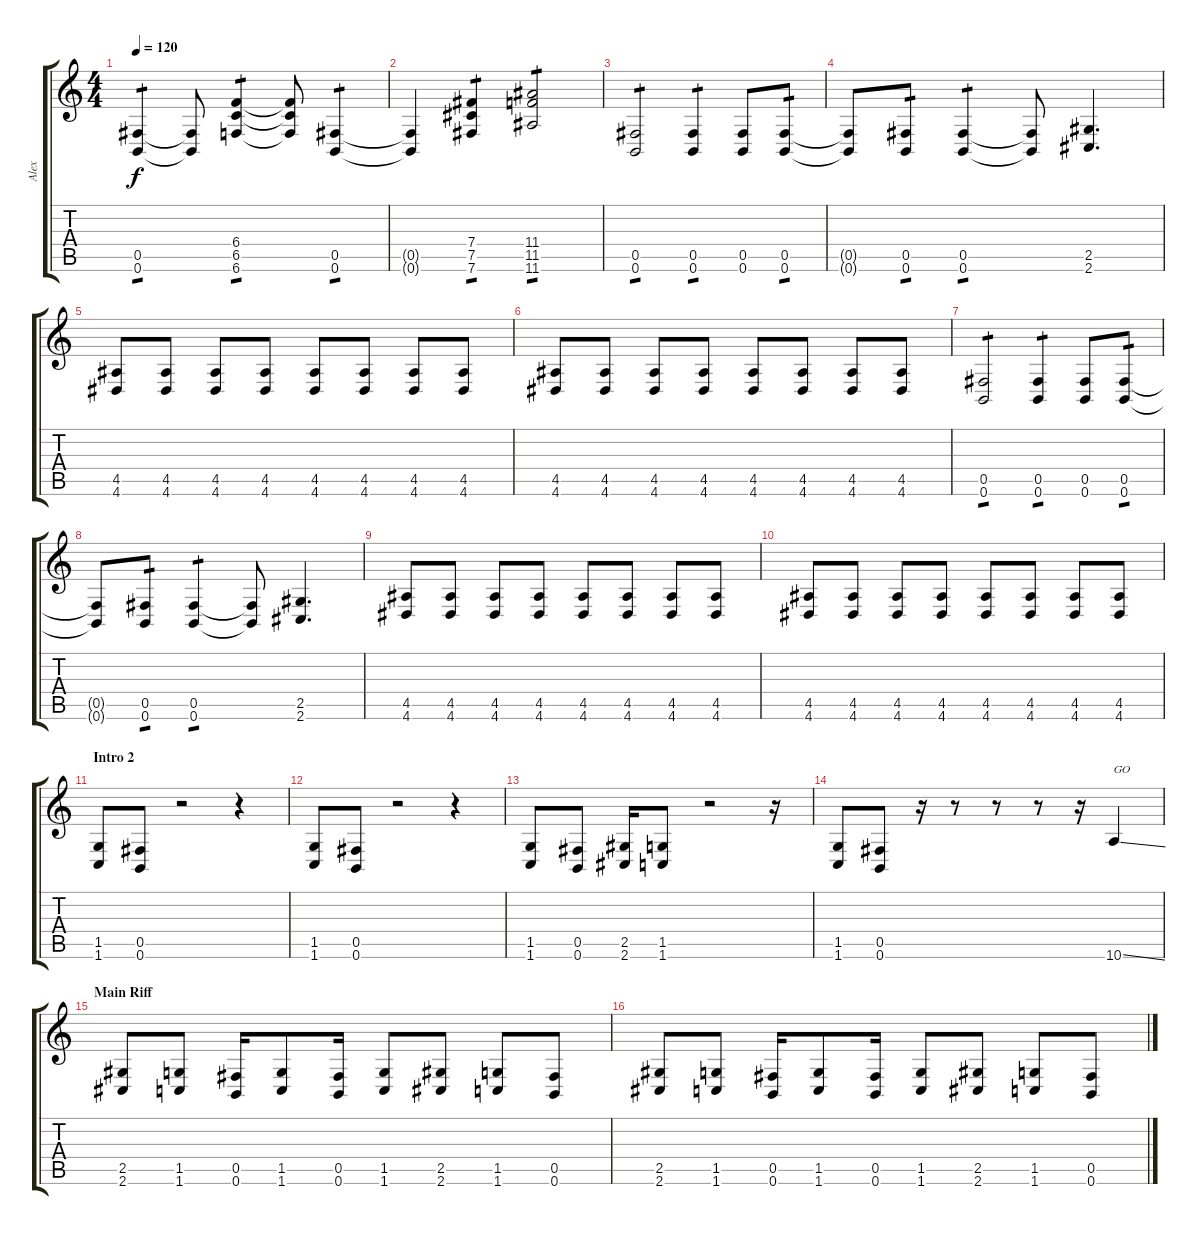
\track ("Alex" "Alex") {instrument overdrivenguitar}
\staff {score tabs}
\tuning (Db4 Ab3 E3 B2 Gb2 B1) {hide}
\ts (4 4)
\tempo 120
\clef g2
\ks c
(0.5 0.6).4{tp 1 dy f} (0.5{t} 0.6{t}).8 (6.4 6.5 6.6).4{tp 1} (6.4{t} 6.5{t} 6.6{t}).8 (0.5 0.6).4{tp 1} |
(0.5{t} 0.6{t}).4 (7.4 7.5 7.6).4{tp 1} (11.4 11.5 11.6).2{tp 1} |
(0.5 0.6).2{tp 1} (0.5 0.6).4{tp 1} (0.5 0.6).8 (0.5 0.6).8{tp 1} |
(0.5{t} 0.6{t}).8 (0.5 0.6).8{tp 1} (0.5 0.6).4{tp 1} (0.5{t} 0.6{t}).8 (2.5 2.6).4{d} |
(4.5 4.6).8 (4.5 4.6).8 (4.5 4.6).8 (4.5 4.6).8 (4.5 4.6).8 (4.5 4.6).8 (4.5 4.6).8 (4.5 4.6).8 |
(4.5 4.6).8 (4.5 4.6).8 (4.5 4.6).8 (4.5 4.6).8 (4.5 4.6).8 (4.5 4.6).8 (4.5 4.6).8 (4.5 4.6).8 |
(0.5 0.6).2{tp 1} (0.5 0.6).4{tp 1} (0.5 0.6).8 (0.5 0.6).8{tp 1} |
(0.5{t} 0.6{t}).8 (0.5 0.6).8{tp 1} (0.5 0.6).4{tp 1} (0.5{t} 0.6{t}).8 (2.5 2.6).4{d} |
(4.5 4.6).8 (4.5 4.6).8 (4.5 4.6).8 (4.5 4.6).8 (4.5 4.6).8 (4.5 4.6).8 (4.5 4.6).8 (4.5 4.6).8 |
(4.5 4.6).8 (4.5 4.6).8 (4.5 4.6).8 (4.5 4.6).8 (4.5 4.6).8 (4.5 4.6).8 (4.5 4.6).8 (4.5 4.6).8 |
\section ("" "Intro 2")
(1.5 1.6).8 (0.5 0.6).8 r.2 r.4 |
(1.5 1.6).8 (0.5 0.6).8 r.2 r.4 |
(1.5 1.6).8 (0.5 0.6).8 (2.5 2.6).16 (1.5 1.6).8 r.2 r.16 |
(1.5 1.6).8 (0.5 0.6).8 r.16 r.8 r.8 r.8 r.16 10.6{ss}.4{txt "GO"} |
\section ("" "Main Riff")
(2.5 2.6).8 (1.5 1.6).8 (0.5 0.6).16 (1.5 1.6).8 (0.5 0.6).16 (1.5 1.6).8 (2.5 2.6).8 (1.5 1.6).8 (0.5 0.6).8 |
(2.5 2.6).8 (1.5 1.6).8 (0.5 0.6).16 (1.5 1.6).8 (0.5 0.6).16 (1.5 1.6).8 (2.5 2.6).8 (1.5 1.6).8 (0.5 0.6).8
